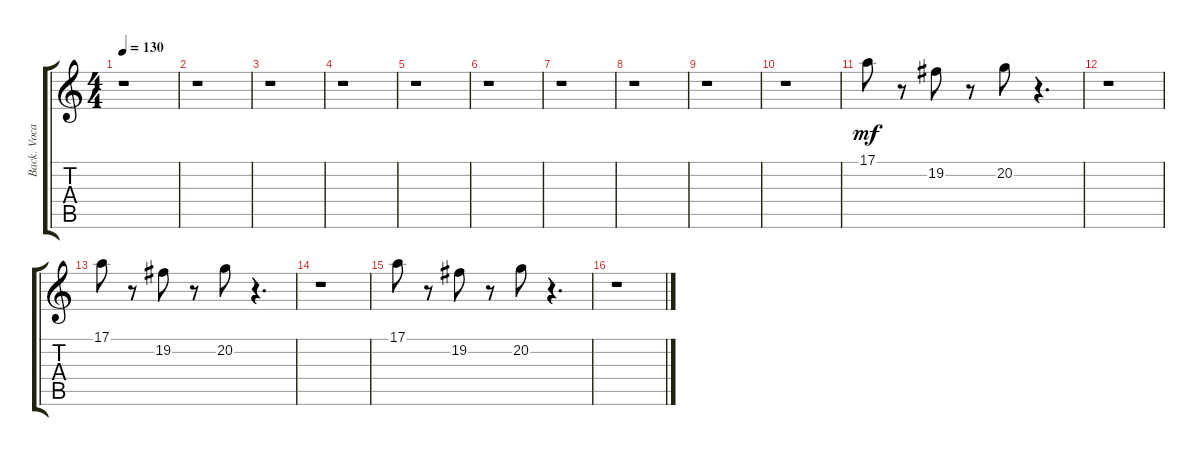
\track ("Back. Vocals" "Back. Voca") {instrument voiceoohs}
\staff {score tabs}
\tuning (E4 B3 G3 D3 A2 E2) {hide}
\ts (4 4)
\tempo 130
\clef g2
\ks c
r.1{dy f} |
r.1 |
r.1 |
r.1 |
r.1 |
r.1 |
r.1 |
r.1 |
r.1 |
r.1 |
17.1.8{dy mf} r.8 19.2.8 r.8 20.2.8 r.4{d} |
r.1 |
17.1.8 r.8 19.2.8 r.8 20.2.8 r.4{d} |
r.1 |
17.1.8 r.8 19.2.8 r.8 20.2.8 r.4{d} |
r.1
